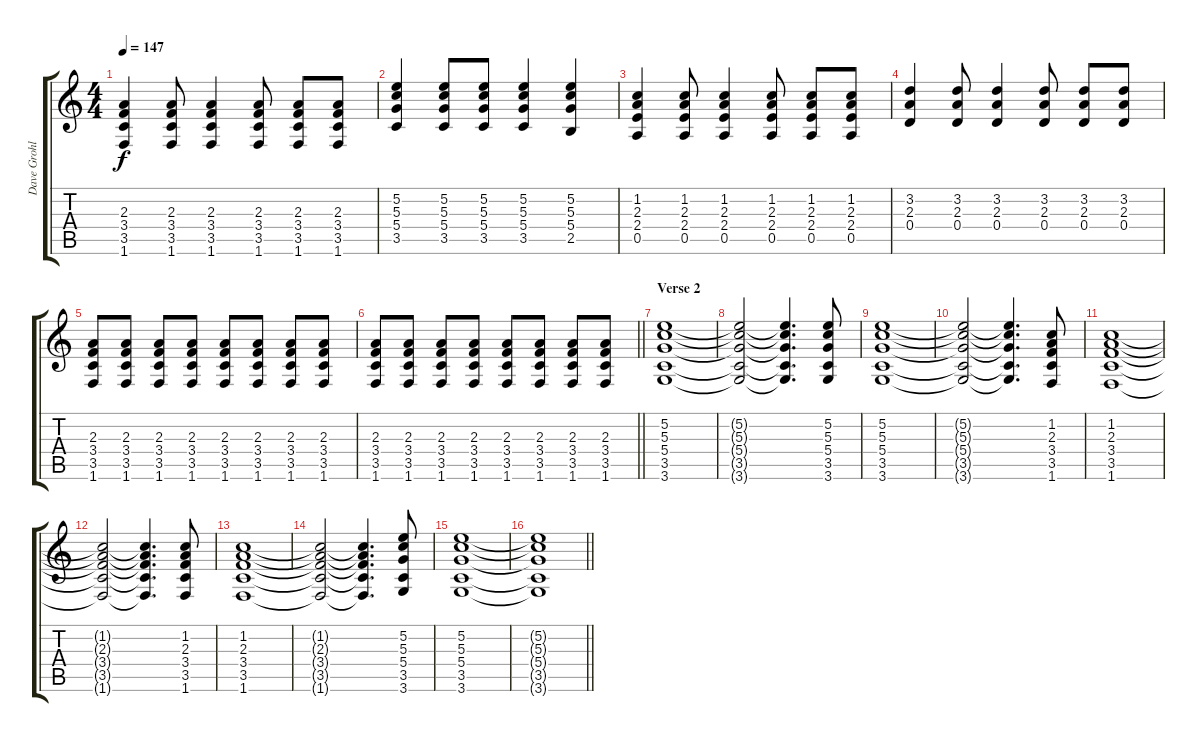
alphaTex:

\track ("Dave Grohl - Rhythm Guitar" "Dave Grohl") {instrument overdrivenguitar}
\staff {score tabs}
\tuning (E4 B3 G3 D3 A2 E2) {hide}
\ts (4 4)
\tempo 147
\clef g2
\ks c
(2.3 3.4 3.5 1.6).4{dy f} (2.3 3.4 3.5 1.6).8 (2.3 3.4 3.5 1.6).4 (2.3 3.4 3.5 1.6).8 (2.3 3.4 3.5 1.6).8 (2.3 3.4 3.5 1.6).8 |
(5.2 5.3 5.4 3.5).4 (5.2 5.3 5.4 3.5).8 (5.2 5.3 5.4 3.5).8 (5.2 5.3 5.4 3.5).4 (5.2 5.3 5.4 2.5).4 |
(1.2 2.3 2.4 0.5).4 (1.2 2.3 2.4 0.5).8 (1.2 2.3 2.4 0.5).4 (1.2 2.3 2.4 0.5).8 (1.2 2.3 2.4 0.5).8 (1.2 2.3 2.4 0.5).8 |
(3.2 2.3 0.4).4 (3.2 2.3 0.4).8 (3.2 2.3 0.4).4 (3.2 2.3 0.4).8 (3.2 2.3 0.4).8 (3.2 2.3 0.4).8 |
(2.3 3.4 3.5 1.6).8 (2.3 3.4 3.5 1.6).8 (2.3 3.4 3.5 1.6).8 (2.3 3.4 3.5 1.6).8 (2.3 3.4 3.5 1.6).8 (2.3 3.4 3.5 1.6).8 (2.3 3.4 3.5 1.6).8 (2.3 3.4 3.5 1.6).8 |
\barLineRight lightlight
(2.3 3.4 3.5 1.6).8 (2.3 3.4 3.5 1.6).8 (2.3 3.4 3.5 1.6).8 (2.3 3.4 3.5 1.6).8 (2.3 3.4 3.5 1.6).8 (2.3 3.4 3.5 1.6).8 (2.3 3.4 3.5 1.6).8 (2.3 3.4 3.5 1.6).8 |
\section ("" "Verse 2")
(5.2 5.3 5.4 3.5 3.6).1 |
(5.2{t} 5.3{t} 5.4{t} 3.5{t} 3.6{t}).2 (5.2{t} 5.3{t} 5.4{t} 3.5{t} 3.6{t}).4{d} (5.2 5.3 5.4 3.5 3.6).8 |
(5.2 5.3 5.4 3.5 3.6).1 |
(5.2{t} 5.3{t} 5.4{t} 3.5{t} 3.6{t}).2 (5.2{t} 5.3{t} 5.4{t} 3.5{t} 3.6{t}).4{d} (1.2 2.3 3.4 3.5 1.6).8 |
(1.2 2.3 3.4 3.5 1.6).1 |
(1.2{t} 2.3{t} 3.4{t} 3.5{t} 1.6{t}).2 (1.2{t} 2.3{t} 3.4{t} 3.5{t} 1.6{t}).4{d} (1.2 2.3 3.4 3.5 1.6).8 |
(1.2 2.3 3.4 3.5 1.6).1 |
(1.2{t} 2.3{t} 3.4{t} 3.5{t} 1.6{t}).2 (1.2{t} 2.3{t} 3.4{t} 3.5{t} 1.6{t}).4{d} (5.2 5.3 5.4 3.5 3.6).8 |
(5.2 5.3 5.4 3.5 3.6).1 |
\barLineRight lightlight
(5.2{t} 5.3{t} 5.4{t} 3.5{t} 3.6{t}).1
